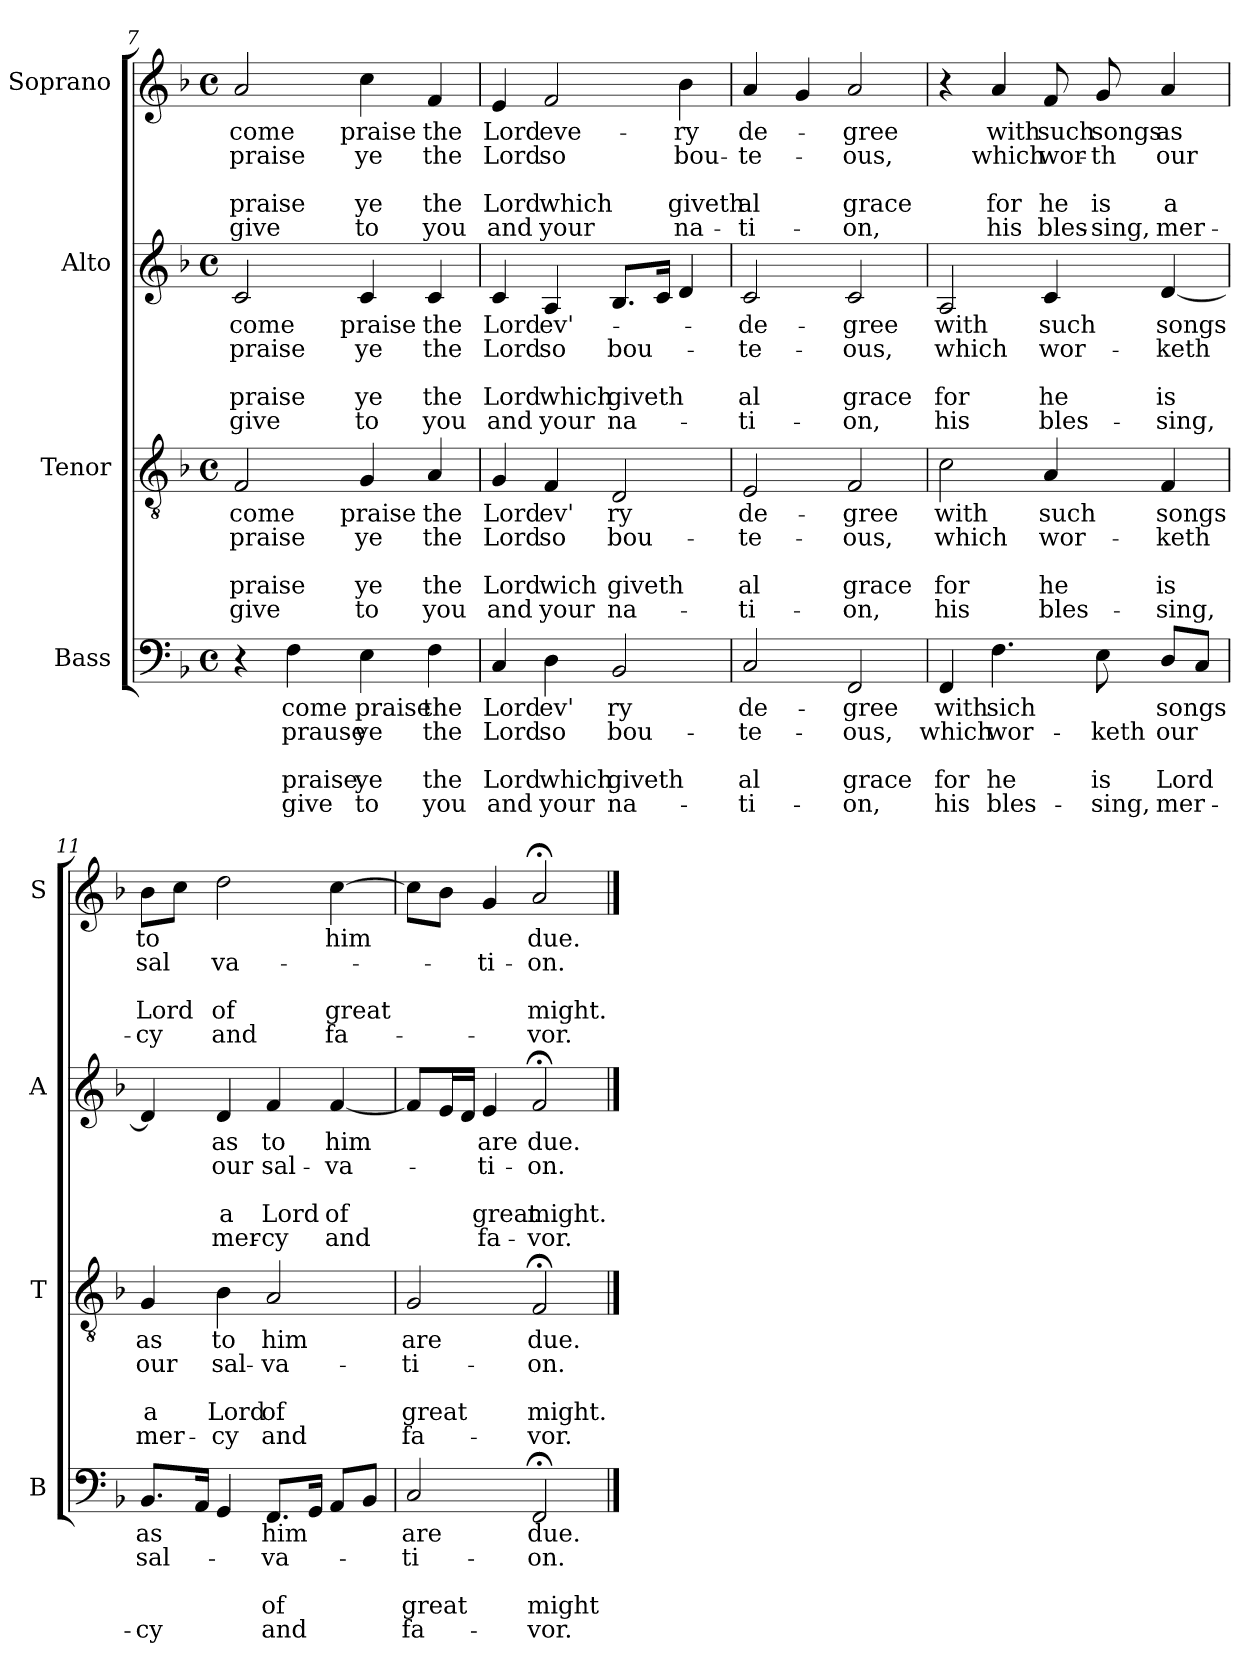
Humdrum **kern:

**kern	**text	**text	**text	**text	**text	**kern	**text	**text	**text	**text	**text	**kern	**text	**text	**text	**text	**text	**kern	**text	**text	**text	**text	**text
*part4	*part4	*part4	*part4	*part4	*part4	*part3	*part3	*part3	*part3	*part3	*part3	*part2	*part2	*part2	*part2	*part2	*part2	*part1	*part1	*part1	*part1	*part1	*part1
*staff4	*staff4	*staff4	*staff4	*staff4	*staff4	*staff3	*staff3	*staff3	*staff3	*staff3	*staff3	*staff2	*staff2	*staff2	*staff2	*staff2	*staff2	*staff1	*staff1	*staff1	*staff1	*staff1	*staff1
*I"Bass	*	*	*	*	*	*I"Tenor	*	*	*	*	*	*I"Alto	*	*	*	*	*	*I"Soprano	*	*	*	*	*
*I'B	*	*	*	*	*	*I'T	*	*	*	*	*	*I'A	*	*	*	*	*	*I'S	*	*	*	*	*
*clefF4	*	*	*	*	*	*clefGv2	*	*	*	*	*	*clefG2	*	*	*	*	*	*clefG2	*	*	*	*	*
*k[b-]	*	*	*	*	*	*k[b-]	*	*	*	*	*	*k[b-]	*	*	*	*	*	*k[b-]	*	*	*	*	*
*F:	*	*	*	*	*	*F:	*	*	*	*	*	*F:	*	*	*	*	*	*F:	*	*	*	*	*
*M4/4	*	*	*	*	*	*M4/4	*	*	*	*	*	*M4/4	*	*	*	*	*	*M4/4	*	*	*	*	*
*met(c)	*	*	*	*	*	*met(c)	*	*	*	*	*	*met(c)	*	*	*	*	*	*met(c)	*	*	*	*	*
=7	=7	=7	=7	=7	=7	=7	=7	=7	=7	=7	=7	=7	=7	=7	=7	=7	=7	=7	=7	=7	=7	=7	=7
!	!	!	!	!	!	!	!LO:LY:b	!LO:LY:b	!	!LO:LY:b	!LO:LY:b	!	!LO:LY:b	!LO:LY:b	!	!LO:LY:b	!LO:LY:b	!	!LO:LY:b	!LO:LY:b	!	!LO:LY:b	!LO:LY:b
4r	.	.	.	.	.	2F/	come	praise	.	praise	give	2c/	come	praise	.	praise	give	2a/	come	praise	.	praise	give
!	!LO:LY:b	!LO:LY:b	!	!LO:LY:b	!LO:LY:b	!	!	!	!	!	!	!	!	!	!	!	!	!	!	!	!	!	!
4F\	come	prause	.	praise	give	.	.	.	.	.	.	.	.	.	.	.	.	.	.	.	.	.	.
!	!LO:LY:b	!LO:LY:b	!	!LO:LY:b	!LO:LY:b	!	!LO:LY:b	!LO:LY:b	!	!LO:LY:b	!LO:LY:b	!	!LO:LY:b	!LO:LY:b	!	!LO:LY:b	!LO:LY:b	!	!LO:LY:b	!LO:LY:b	!	!LO:LY:b	!LO:LY:b
4E\	praise	ye	.	ye	to	4G/	praise	ye	.	ye	to	4c/	praise	ye	.	ye	to	4cc\	praise	ye	.	ye	to
!	!LO:LY:b	!LO:LY:b	!	!LO:LY:b	!LO:LY:b	!	!LO:LY:b	!LO:LY:b	!	!LO:LY:b	!LO:LY:b	!	!LO:LY:b	!LO:LY:b	!	!LO:LY:b	!LO:LY:b	!	!LO:LY:b	!LO:LY:b	!	!LO:LY:b	!LO:LY:b
4F\	the	the	.	the	you	4A/	the	the	.	the	you	4c/	the	the	.	the	you	4f/	the	the	.	the	you
=8	=8	=8	=8	=8	=8	=8	=8	=8	=8	=8	=8	=8	=8	=8	=8	=8	=8	=8	=8	=8	=8	=8	=8
!	!LO:LY:b	!LO:LY:b	!	!LO:LY:b	!LO:LY:b	!	!LO:LY:b	!LO:LY:b	!	!LO:LY:b	!LO:LY:b	!	!LO:LY:b	!LO:LY:b	!	!LO:LY:b	!LO:LY:b	!	!LO:LY:b	!LO:LY:b	!	!LO:LY:b	!LO:LY:b
4C/	Lord	Lord	.	Lord	and	4G/	Lord	Lord	.	Lord	and	4c/	Lord	Lord	.	Lord	and	4e/	Lord	Lord	.	Lord	and
!	!LO:LY:b	!LO:LY:b	!	!LO:LY:b	!LO:LY:b	!	!LO:LY:b	!LO:LY:b	!	!LO:LY:b	!LO:LY:b	!	!LO:LY:b	!LO:LY:b	!	!LO:LY:b	!LO:LY:b	!	!LO:LY:b	!LO:LY:b	!	!LO:LY:b	!LO:LY:b
4D\	ev'	so	.	which	your	4F/	ev'	so	.	wich	your	4A/	ev'-	so	.	which	your	2f/	eve-	so	.	which	your
!	!LO:LY:b	!LO:LY:b	!	!LO:LY:b	!LO:LY:b	!	!LO:LY:b	!LO:LY:b	!	!LO:LY:b	!LO:LY:b	!	!	!LO:LY:b	!	!LO:LY:b	!LO:LY:b	!	!	!	!	!	!
2BB-/	ry	bou-	.	giveth	na-	2D/	ry	bou-	.	giveth	na-	8.B-/L	.	bou-	.	giveth	na-	.	.	.	.	.	.
.	.	.	.	.	.	.	.	.	.	.	.	16c/Jk	.	.	.	.	.	.	.	.	.	.	.
!	!	!	!	!	!	!	!	!	!	!	!	!	!	!	!	!	!	!	!LO:LY:b	!LO:LY:b	!	!LO:LY:b	!LO:LY:b
.	.	.	.	.	.	.	.	.	.	.	.	4d/	.	.	.	.	.	4b-\	-ry	bou-	.	giveth	na-
!!LO:PB:g=z
=9	=9	=9	=9	=9	=9	=9	=9	=9	=9	=9	=9	=9	=9	=9	=9	=9	=9	=9	=9	=9	=9	=9	=9
!	!LO:LY:b	!LO:LY:b	!	!LO:LY:b	!LO:LY:b	!	!LO:LY:b	!LO:LY:b	!	!LO:LY:b	!LO:LY:b	!	!LO:LY:b	!LO:LY:b	!	!LO:LY:b	!LO:LY:b	!	!LO:LY:b	!LO:LY:b	!	!LO:LY:b	!LO:LY:b
2C/	de-	-te-	.	al	-ti-	2E/	de-	-te-	.	al	-ti-	2c/	de-	-te-	.	al	-ti-	4a/	de-	-te-	.	al	-ti-
.	.	.	.	.	.	.	.	.	.	.	.	.	.	.	.	.	.	4g/	.	.	.	.	.
!	!LO:LY:b	!LO:LY:b	!	!LO:LY:b	!LO:LY:b	!	!LO:LY:b	!LO:LY:b	!	!LO:LY:b	!LO:LY:b	!	!LO:LY:b	!LO:LY:b	!	!LO:LY:b	!LO:LY:b	!	!LO:LY:b	!LO:LY:b	!	!LO:LY:b	!LO:LY:b
2FF/	-gree	-ous,	.	grace	-on,	2F/	-gree	-ous,	.	grace	-on,	2c/	-gree	-ous,	.	grace	-on,	2a/	-gree	-ous,	.	grace	-on,
=10	=10	=10	=10	=10	=10	=10	=10	=10	=10	=10	=10	=10	=10	=10	=10	=10	=10	=10	=10	=10	=10	=10	=10
!	!LO:LY:b	!LO:LY:b	!	!LO:LY:b	!LO:LY:b	!	!LO:LY:b	!LO:LY:b	!	!LO:LY:b	!LO:LY:b	!	!LO:LY:b	!LO:LY:b	!	!LO:LY:b	!LO:LY:b	!	!	!	!	!	!
4FF/	with	which	.	for	his	2c\	with	which	.	for	his	2A/	with	which	.	for	his	4r	.	.	.	.	.
!	!LO:LY:b	!LO:LY:b	!	!LO:LY:b	!LO:LY:b	!	!	!	!	!	!	!	!	!	!	!	!	!	!LO:LY:b	!LO:LY:b	!	!LO:LY:b	!LO:LY:b
4.F\	sich	wor-	.	he	bles-	.	.	.	.	.	.	.	.	.	.	.	.	4a/	with	which	.	for	his
!	!	!	!	!	!	!	!LO:LY:b	!LO:LY:b	!	!LO:LY:b	!LO:LY:b	!	!LO:LY:b	!LO:LY:b	!	!LO:LY:b	!LO:LY:b	!	!LO:LY:b	!LO:LY:b	!	!LO:LY:b	!LO:LY:b
.	.	.	.	.	.	4A/	such	wor-	.	he	bles-	4c/	such	wor-	.	he	bles-	8f/	such	wor-	.	he	bles-
!	!	!LO:LY:b	!	!LO:LY:b	!LO:LY:b	!	!	!	!	!	!	!	!	!	!	!	!	!	!LO:LY:b	!LO:LY:b	!	!LO:LY:b	!LO:LY:b
8E\	.	-keth	.	is	-sing,	.	.	.	.	.	.	.	.	.	.	.	.	8g/	songs	-th	.	is	-sing,
!	!LO:LY:b	!LO:LY:b	!	!LO:LY:b	!LO:LY:b	!	!LO:LY:b	!LO:LY:b	!	!LO:LY:b	!LO:LY:b	!	!LO:LY:b	!LO:LY:b	!	!LO:LY:b	!LO:LY:b	!	!LO:LY:b	!LO:LY:b	!	!LO:LY:b	!LO:LY:b
8D/L	songs	our	.	Lord	mer-	4F/	songs	-keth	.	is	-sing,	[4d/	songs	-keth	.	is	-sing,	4a/	as	our	.	a	mer-
8C/J	.	.	.	.	.	.	.	.	.	.	.	.	.	.	.	.	.	.	.	.	.	.	.
=11	=11	=11	=11	=11	=11	=11	=11	=11	=11	=11	=11	=11	=11	=11	=11	=11	=11	=11	=11	=11	=11	=11	=11
!	!LO:LY:b	!LO:LY:b	!	!	!LO:LY:b	!	!LO:LY:b	!LO:LY:b	!	!LO:LY:b	!LO:LY:b	!	!	!	!	!	!	!	!LO:LY:b	!LO:LY:b	!	!LO:LY:b	!LO:LY:b
8.BB-/L	as	sal-	.	.	-cy	4G/	as	our	.	a	mer-	4d/]	.	.	.	.	.	8b-\L	to	sal	.	Lord	-cy
.	.	.	.	.	.	.	.	.	.	.	.	.	.	.	.	.	.	8cc\J	.	.	.	.	.
16AA/Jk	.	.	.	.	.	.	.	.	.	.	.	.	.	.	.	.	.	.	.	.	.	.	.
!	!	!	!	!	!	!	!LO:LY:b	!LO:LY:b	!	!LO:LY:b	!LO:LY:b	!	!LO:LY:b	!LO:LY:b	!	!LO:LY:b	!LO:LY:b	!	!	!LO:LY:b	!	!LO:LY:b	!LO:LY:b
4GG/	.	.	.	.	.	4B-\	to	sal-	.	Lord	-cy	4d/	as	our	.	a	mer-	2dd\	.	va-	.	of	and
!	!LO:LY:b	!LO:LY:b	!	!LO:LY:b	!LO:LY:b	!	!LO:LY:b	!LO:LY:b	!	!LO:LY:b	!LO:LY:b	!	!LO:LY:b	!LO:LY:b	!	!LO:LY:b	!LO:LY:b	!	!	!	!	!	!
8.FF/L	him	-va-	.	of	and	2A/	him	-va-	.	of	and	4f/	to	sal-	.	Lord	-cy	.	.	.	.	.	.
16GG/Jk	.	.	.	.	.	.	.	.	.	.	.	.	.	.	.	.	.	.	.	.	.	.	.
!	!	!	!	!	!	!	!	!	!	!	!	!	!LO:LY:b	!LO:LY:b	!	!LO:LY:b	!LO:LY:b	!	!LO:LY:b	!	!	!LO:LY:b	!LO:LY:b
8AA/L	.	.	.	.	.	.	.	.	.	.	.	[4f/	him	-va-	.	of	and	[4cc\	him	.	.	great	fa-
8BB-/J	.	.	.	.	.	.	.	.	.	.	.	.	.	.	.	.	.	.	.	.	.	.	.
=12	=12	=12	=12	=12	=12	=12	=12	=12	=12	=12	=12	=12	=12	=12	=12	=12	=12	=12	=12	=12	=12	=12	=12
!	!LO:LY:b	!LO:LY:b	!	!LO:LY:b	!LO:LY:b	!	!LO:LY:b	!LO:LY:b	!	!LO:LY:b	!LO:LY:b	!	!	!	!	!	!	!	!	!	!	!	!
2C/	are	-ti-	.	great	fa-	2G/	are	-ti-	.	great	fa-	8f/L]	.	.	.	.	.	8cc\L]	.	.	.	.	.
.	.	.	.	.	.	.	.	.	.	.	.	16e/L	.	.	.	.	.	8b-\J	.	.	.	.	.
.	.	.	.	.	.	.	.	.	.	.	.	16d/JJ	.	.	.	.	.	.	.	.	.	.	.
!	!	!	!	!	!	!	!	!	!	!	!	!	!LO:LY:b	!LO:LY:b	!	!LO:LY:b	!LO:LY:b	!	!	!LO:LY:b	!	!	!
.	.	.	.	.	.	.	.	.	.	.	.	4e/	are	-ti-	.	great	fa-	4g/	.	-ti-	.	.	.
!	!LO:LY:b	!LO:LY:b	!	!LO:LY:b	!LO:LY:b	!	!LO:LY:b	!LO:LY:b	!	!LO:LY:b	!LO:LY:b	!	!LO:LY:b	!LO:LY:b	!	!LO:LY:b	!LO:LY:b	!	!LO:LY:b	!LO:LY:b	!	!LO:LY:b	!LO:LY:b
2FF;</	due.	-on.	.	might	-vor.	2F;</	due.	-on.	.	might.	-vor.	2f;</	due.	-on.	.	might.	-vor.	2a;</	due.	-on.	.	might.	-vor.
==	==	==	==	==	==	==	==	==	==	==	==	==	==	==	==	==	==	==	==	==	==	==	==
*-	*-	*-	*-	*-	*-	*-	*-	*-	*-	*-	*-	*-	*-	*-	*-	*-	*-	*-	*-	*-	*-	*-	*-
